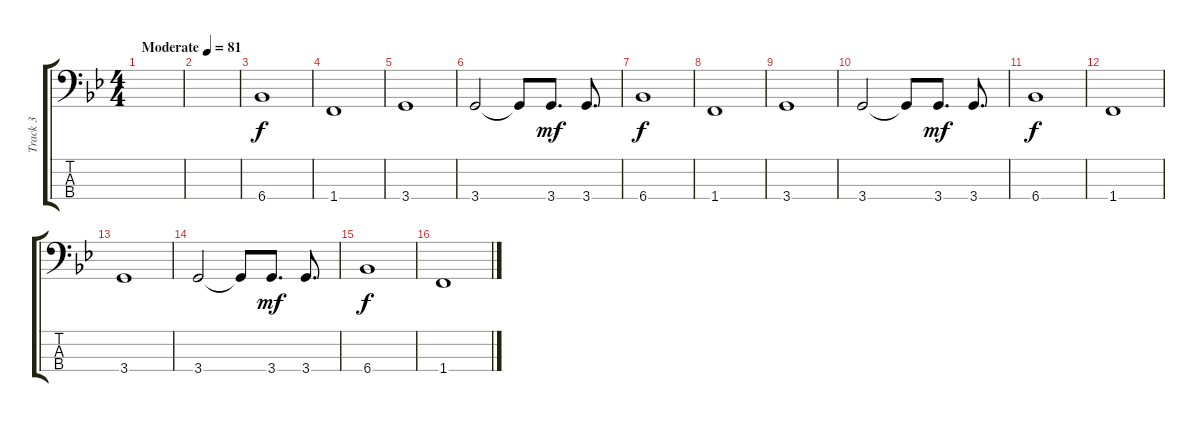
\track ("Track 3" "Track 3") {instrument electricbassfinger}
\staff {score tabs}
\tuning (G2 D2 A1 E1) {hide}
\ts (4 4)
\tempo (81 "Moderate")
\clef f4
\ks bb
|
|
6.4.1 |
1.4.1 |
3.4.1 |
3.4.2 3.4{t}.8 3.4.8{d dy mf} 3.4.8{d} |
6.4.1{dy f} |
1.4.1 |
3.4.1 |
3.4.2 3.4{t}.8 3.4.8{d dy mf} 3.4.8{d} |
6.4.1{dy f} |
1.4.1 |
3.4.1 |
3.4.2 3.4{t}.8 3.4.8{d dy mf} 3.4.8{d} |
6.4.1{dy f} |
1.4.1
